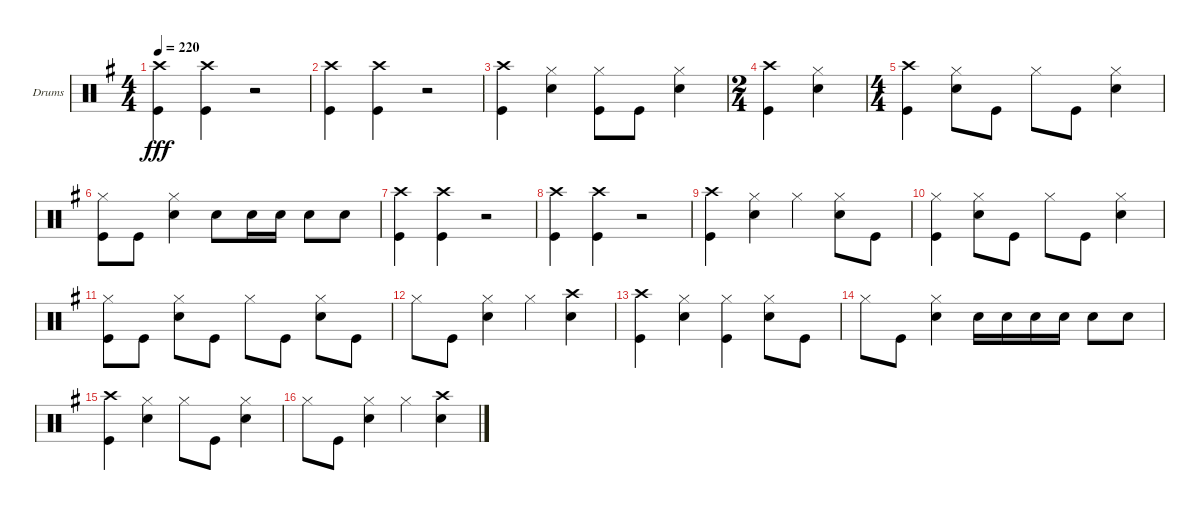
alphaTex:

\defaultSystemsLayout 4
\bracketExtendMode groupsimilarinstruments
\firstSystemTrackNameOrientation horizontal
\otherSystemsTrackNameOrientation horizontal
\chordDiagramsInScore
\track ("Lars U." "Drums") {instrument percussion}
\staff {score}
\articulation defaults
\ts (4 4)
\tempo 220
\clef neutral
\ks g
("Kick (hit)" "Crash high (hit)").4{dy fff} ("Kick (hit)" "Crash high (hit)").4 r.2 |
("Kick (hit)" "Crash high (hit)").4 ("Crash high (hit)" "Kick (hit)").4 r.2 |
("Kick (hit)" "Crash high (hit)").4 ("Snare (hit) 2" "Hi-Hat (closed)").4 ("Kick (hit)" "Hi-Hat (closed)").8 "Kick (hit)".8 ("Snare (hit) 2" "Hi-Hat (closed)").4 |
\ts (2 4)
("Crash high (hit)" "Kick (hit)").4 ("Snare (hit) 2" "Hi-Hat (closed)").4 |
\ts (4 4)
("Kick (hit)" "Crash high (hit)").4 ("Snare (hit) 2" "Hi-Hat (closed)").8 "Kick (hit)".8 "Hi-Hat (closed)".8 "Kick (hit)".8 ("Snare (hit) 2" "Hi-Hat (closed)").4 |
("Hi-Hat (closed)" "Kick (hit)").8 "Kick (hit)".8 ("Hi-Hat (closed)" "Snare (hit) 2").4 "Snare (hit) 2".8 "Snare (hit) 2".16 "Snare (hit) 2".16 "Snare (hit) 2".8 "Snare (hit) 2".8 |
("Kick (hit)" "Crash high (hit)").4 ("Kick (hit)" "Crash high (hit)").4 r.2 |
("Crash high (hit)" "Kick (hit)").4 ("Kick (hit)" "Crash high (hit)").4 r.2 |
("Kick (hit)" "Crash high (hit)").4 ("Snare (hit) 2" "Hi-Hat (closed)").4 "Hi-Hat (closed)".4 ("Snare (hit) 2" "Hi-Hat (closed)").8 "Kick (hit)".8 |
("Hi-Hat (closed)" "Kick (hit)").4 ("Hi-Hat (closed)" "Snare (hit) 2").8 "Kick (hit)".8 "Hi-Hat (closed)".8 "Kick (hit)".8 ("Snare (hit) 2" "Hi-Hat (closed)").4 |
("Hi-Hat (closed)" "Kick (hit)").8 "Kick (hit)".8 ("Snare (hit) 2" "Hi-Hat (closed)").8 "Kick (hit)".8 "Hi-Hat (closed)".8 "Kick (hit)".8 ("Snare (hit) 2" "Hi-Hat (closed)").8 "Kick (hit)".8 |
"Hi-Hat (closed)".8 "Kick (hit)".8 ("Hi-Hat (closed)" "Snare (hit) 2").4 "Hi-Hat (closed)".4 ("Snare (hit) 2" "Crash high (hit)").4 |
("Kick (hit)" "Crash high (hit)").4 ("Hi-Hat (closed)" "Snare (hit) 2").4 ("Kick (hit)" "Hi-Hat (closed)").4 ("Snare (hit) 2" "Hi-Hat (closed)").8 "Kick (hit)".8 |
"Hi-Hat (closed)".8 "Kick (hit)".8 ("Snare (hit) 2" "Hi-Hat (closed)").4 "Snare (hit) 2".16 "Snare (hit) 2".16 "Snare (hit) 2".16 "Snare (hit) 2".16 "Snare (hit) 2".8 "Snare (hit) 2".8 |
("Kick (hit)" "Crash high (hit)").4 ("Snare (hit) 2" "Hi-Hat (closed)").4 "Hi-Hat (closed)".8 "Kick (hit)".8 ("Snare (hit) 2" "Hi-Hat (closed)").4 |
"Hi-Hat (closed)".8 "Kick (hit)".8 ("Hi-Hat (closed)" "Snare (hit) 2").4 "Hi-Hat (closed)".4 ("Snare (hit) 2" "Crash high (hit)").4
